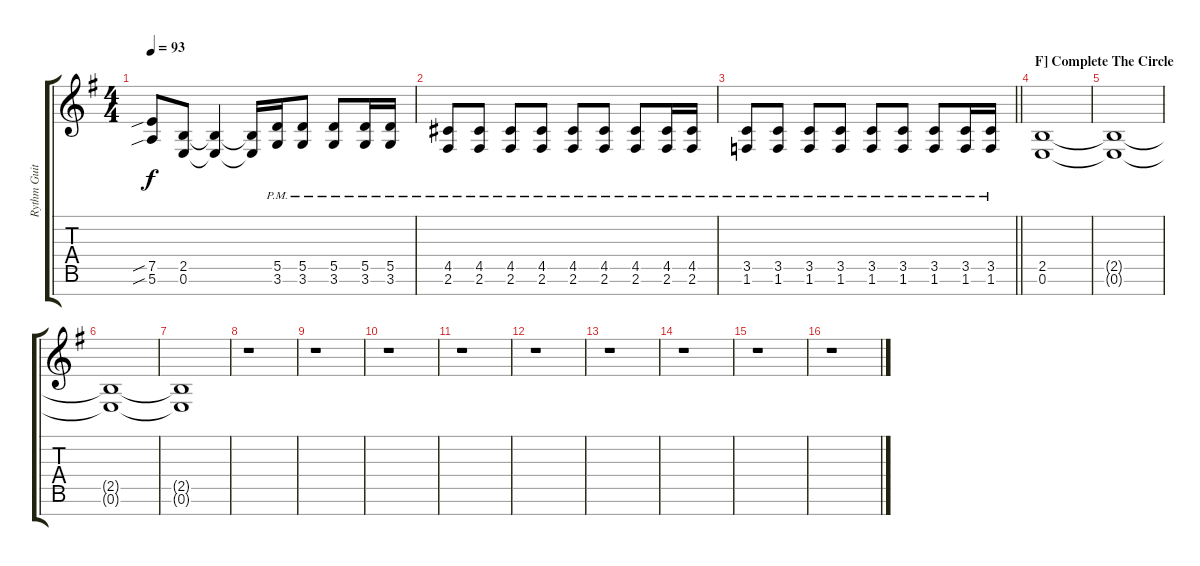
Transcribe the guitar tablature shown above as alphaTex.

\track ("Rythm Guitar - Arjen Lucassen" "Rythm Guit") {instrument distortionguitar}
\staff {score tabs}
\tuning (E4 B3 G3 D3 A2 E2 B1) {hide}
\ts (4 4)
\tempo 93
\clef g2
\ks eminor
(7.5{sib} 5.6{sib}).8{dy f} (2.5 0.6).8 (2.5{t} 0.6{t}).4 (2.5{t} 0.6{t}).16 (5.5{pm} 3.6{pm}).16 (5.5{pm} 3.6{pm}).8 (5.5{pm} 3.6{pm}).8 (5.5{pm} 3.6{pm}).16 (5.5{pm} 3.6{pm}).16 |
(4.5{pm} 2.6{pm}).8 (4.5{pm} 2.6{pm}).8 (4.5{pm} 2.6{pm}).8 (4.5{pm} 2.6{pm}).8 (4.5{pm} 2.6{pm}).8 (4.5{pm} 2.6{pm}).8 (4.5{pm} 2.6{pm}).8 (4.5{pm} 2.6{pm}).16 (4.5{pm} 2.6{pm}).16 |
\barLineRight lightlight
(3.5{pm} 1.6{pm}).8 (3.5{pm} 1.6{pm}).8 (3.5{pm} 1.6{pm}).8 (3.5{pm} 1.6{pm}).8 (3.5{pm} 1.6{pm}).8 (3.5{pm} 1.6{pm}).8 (3.5{pm} 1.6{pm}).8 (3.5{pm} 1.6{pm}).16 (3.5{pm} 1.6{pm}).16 |
\section ("" "F] Complete The Circle")
(2.5 0.6).1 |
(2.5{t} 0.6{t}).1 |
(2.5{t} 0.6{t}).1{volume 0} |
(2.5{t} 0.6{t}).1 |
r.1 |
r.1 |
r.1 |
r.1 |
r.1 |
r.1 |
r.1 |
r.1 |
r.1
